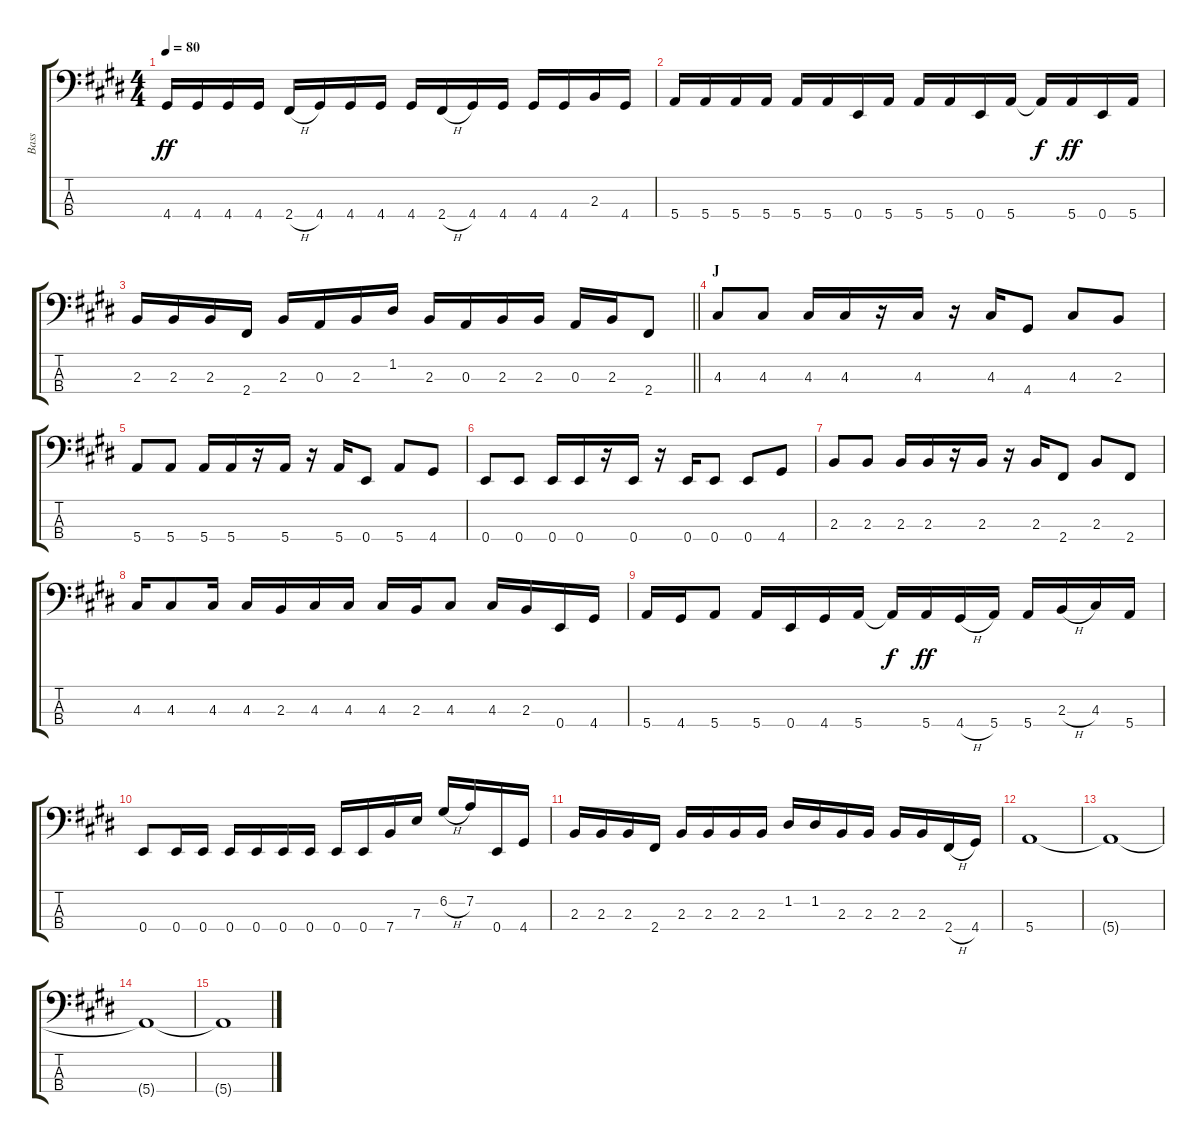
\track ("Bass" "Bass") {instrument electricbasspick}
\staff {score tabs}
\tuning (G2 D2 A1 E1) {hide}
\ts (4 4)
\tempo 80
\clef f4
\ks e
4.4.16{dy ff} 4.4.16 4.4.16 4.4.16 2.4{h}.16 4.4.16 4.4.16 4.4.16 4.4.16 2.4{h}.16 4.4.16 4.4.16 4.4.16 4.4.16 2.3.16 4.4.16 |
5.4.16 5.4.16 5.4.16 5.4.16 5.4.16 5.4.16 0.4.16 5.4.16 5.4.16 5.4.16 0.4.16 5.4.16 5.4{t}.16{dy f} 5.4.16{dy ff} 0.4.16 5.4.16 |
\barLineRight lightlight
2.3.16 2.3.16 2.3.16 2.4.16 2.3.16 0.3.16 2.3.16 1.2.16 2.3.16 0.3.16 2.3.16 2.3.16 0.3.16 2.3.16 2.4.8 |
\section ("" "J")
4.3.8 4.3.8 4.3.16 4.3.16 r.16 4.3.16 r.16 4.3.16 4.4.8 4.3.8 2.3.8 |
5.4.8 5.4.8 5.4.16 5.4.16 r.16 5.4.16 r.16 5.4.16 0.4.8 5.4.8 4.4.8 |
0.4.8 0.4.8 0.4.16 0.4.16 r.16 0.4.16 r.16 0.4.16 0.4.8 0.4.8 4.4.8 |
2.3.8 2.3.8 2.3.16 2.3.16 r.16 2.3.16 r.16 2.3.16 2.4.8 2.3.8 2.4.8 |
4.3.16 4.3.8 4.3.16 4.3.16 2.3.16 4.3.16 4.3.16 4.3.16 2.3.16 4.3.8 4.3.16 2.3.16 0.4.16 4.4.16 |
5.4.16 4.4.16 5.4.8 5.4.16 0.4.16 4.4.16 5.4.16 5.4{t}.16{dy f} 5.4.16{dy ff} 4.4{h}.16 5.4.16 5.4.16 2.3{h}.16 4.3.16 5.4.16 |
0.4.8 0.4.16 0.4.16 0.4.16 0.4.16 0.4.16 0.4.16 0.4.16 0.4.16 7.4.16 7.3.16 6.2{h}.16 7.2.16 0.4.16 4.4.16 |
2.3.16 2.3.16 2.3.16 2.4.16 2.3.16 2.3.16 2.3.16 2.3.16 1.2.16 1.2.16 2.3.16 2.3.16 2.3.16 2.3.16 2.4{h}.16 4.4.16 |
5.4.1 |
5.4{t}.1 |
5.4{t}.1 |
5.4{t}.1
